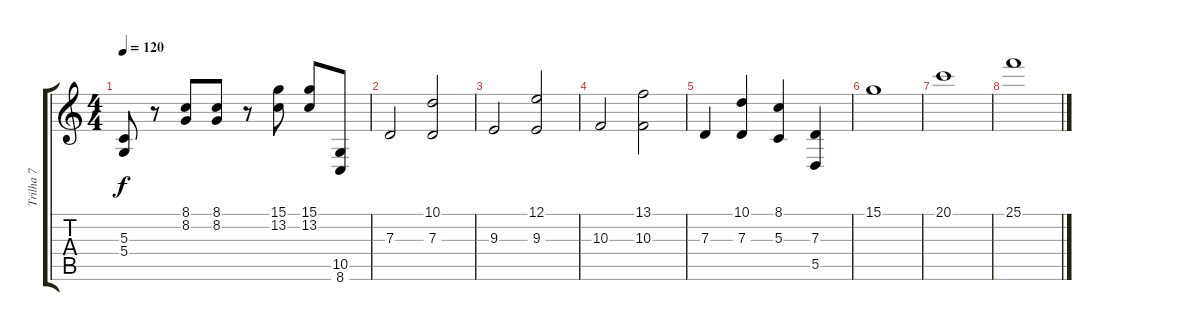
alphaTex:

\track ("Trilha 7" "Trilha 7") {instrument choiraahs}
\staff {score tabs}
\tuning (E4 B3 G3 D3 A2 E2) {hide}
\ts (4 4)
\tempo 120
\clef g2
\ks c
(5.3 5.4).8{dy f} r.8 (8.1 8.2).8 (8.1 8.2).8 r.8 (15.1 13.2).8 (15.1 13.2).8 (10.5 8.6).8 |
7.3.2 (10.1 7.3).2 |
9.3.2 (12.1 9.3).2 |
10.3.2 (13.1 10.3).2 |
7.3.4 (10.1 7.3).4 (8.1 5.3).4 (7.3 5.5).4 |
15.1.1 |
20.1.1 |
25.1.1
